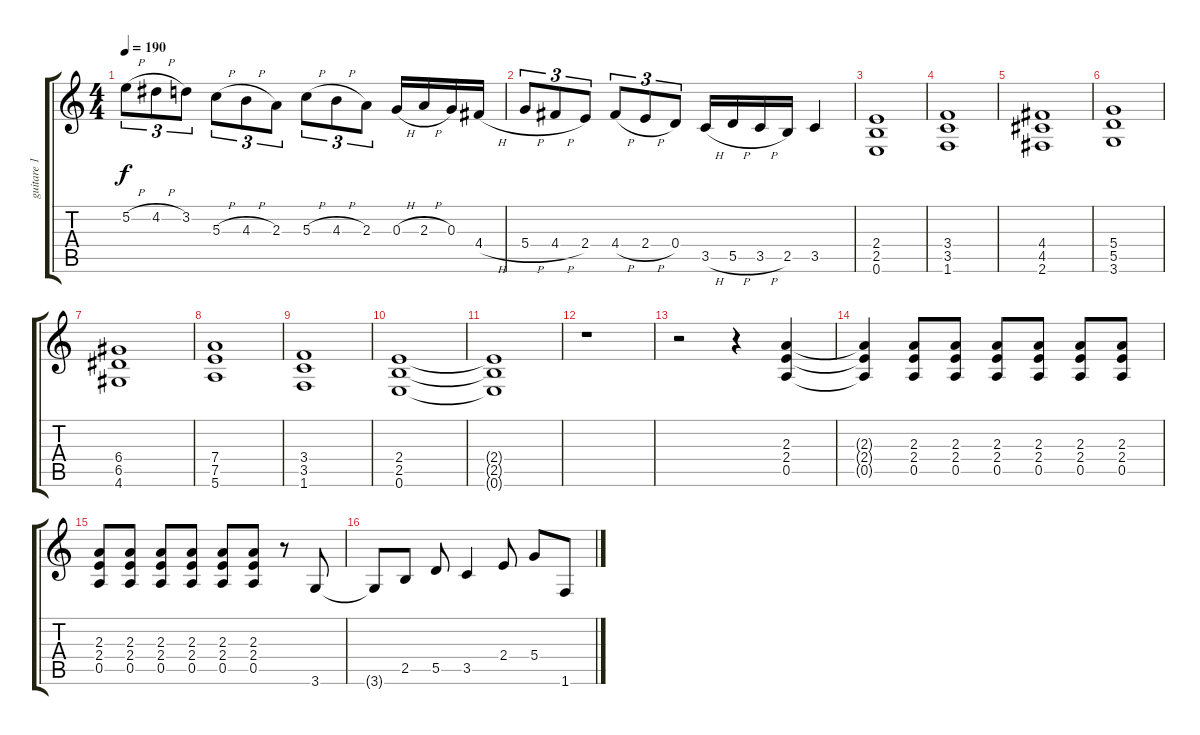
\track ("guitare 1" "guitare 1") {instrument overdrivenguitar}
\staff {score tabs}
\tuning (E4 B3 G3 D3 A2 E2) {hide}
\ts (4 4)
\tempo 190
\clef g2
\ks c
5.2{h}.8{tu (3 2) dy f} 4.2{h}.8{tu (3 2)} 3.2.8{tu (3 2)} 5.3{h}.8{tu (3 2)} 4.3{h}.8{tu (3 2)} 2.3.8{tu (3 2)} 5.3{h}.8{tu (3 2)} 4.3{h}.8{tu (3 2)} 2.3.8{tu (3 2)} 0.3{h}.16 2.3{h}.16 0.3.16 4.4{h}.16 |
5.4{h}.8{tu (3 2)} 4.4{h}.8{tu (3 2)} 2.4.8{tu (3 2)} 4.4{h}.8{tu (3 2)} 2.4{h}.8{tu (3 2)} 0.4.8{tu (3 2)} 3.5{h}.16 5.5{h}.16 3.5{h}.16 2.5.16 3.5.4 |
(2.4 2.5 0.6).1 |
(3.4 3.5 1.6).1 |
(4.4 4.5 2.6).1 |
(5.4 5.5 3.6).1 |
(6.4 6.5 4.6).1 |
(7.4 7.5 5.6).1 |
(3.4 3.5 1.6).1 |
(2.4 2.5 0.6).1 |
(2.4{t} 2.5{t} 0.6{t}).1 |
r.1 |
r.2 r.4 (2.3 2.4 0.5).4 |
(2.3{t} 2.4{t} 0.5{t}).4 (2.3 2.4 0.5).8 (2.3 2.4 0.5).8 (2.3 2.4 0.5).8 (2.3 2.4 0.5).8 (2.3 2.4 0.5).8 (2.3 2.4 0.5).8 |
(2.3 2.4 0.5).8 (2.3 2.4 0.5).8 (2.3 2.4 0.5).8 (2.3 2.4 0.5).8 (2.3 2.4 0.5).8 (2.3 2.4 0.5).8 r.8 3.6.8 |
3.6{t}.8 2.5.8 5.5.8 3.5.4 2.4.8 5.4.8 1.6.8
